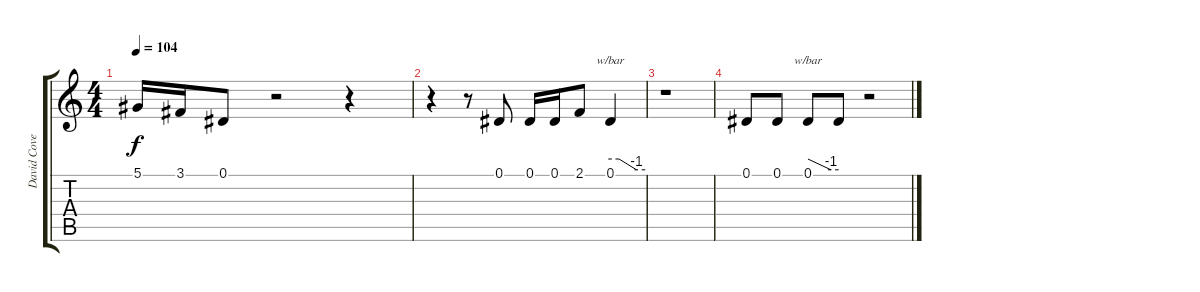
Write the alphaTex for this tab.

\track ("David Coverdale" "David Cove") {instrument lead2sawtooth}
\staff {score tabs}
\tuning (Eb4 Bb3 Gb3 Db3 Ab2 Eb2) {hide}
\ts (4 4)
\tempo 104
\clef g2
\ks c
5.1.16{dy f} 3.1.16 0.1.8 r.2 r.4 |
r.4 r.8 0.1.8 0.1.16 0.1.16 2.1.8 0.1.4{tbe (custom default 0 0 15 0 45 -4 60 -4)} |
r.1 |
0.1.8 0.1.8 0.1.8{tbe (custom default 0 0 45 -4 60 -4)} 0.1{t}.8 r.2
